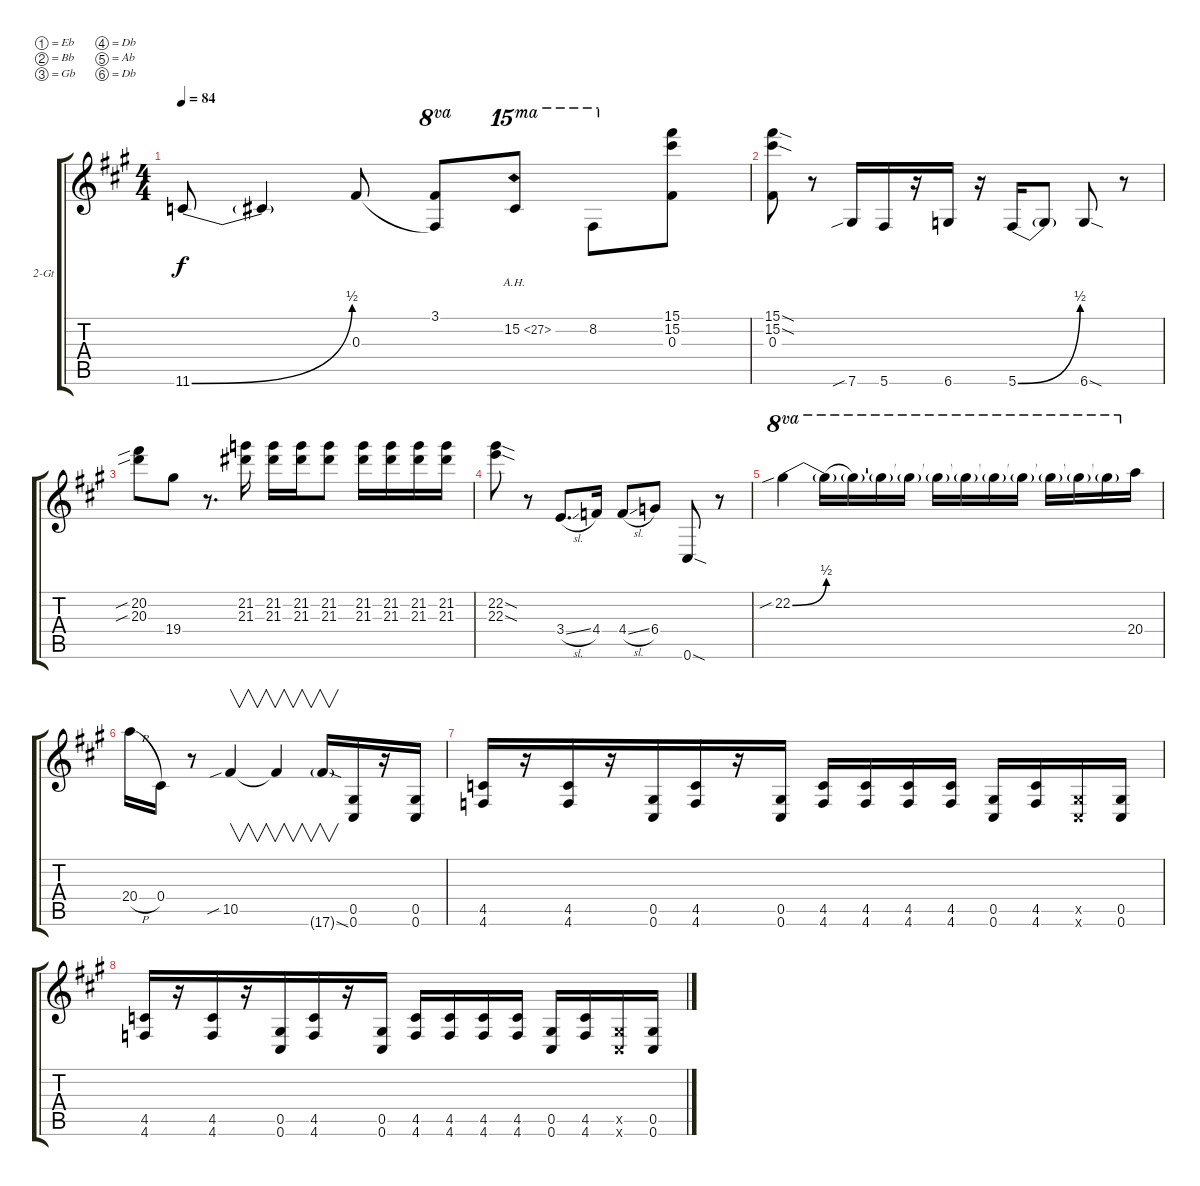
\defaultSystemsLayout 4
\bracketExtendMode groupsimilarinstruments
\firstSystemTrackNameOrientation horizontal
\otherSystemsTrackNameOrientation horizontal
\track ("Guitar2" "2-Gt") {instrument distortionguitar}
\staff {score tabs}
\tuning (Eb4 Bb3 Gb3 Db3 Ab2 Db2)
\ts (4 4)
\tempo 84
\clef g2
\scale
1.07062
\ks a
11.6{be (bend 0 0 15 2)}.8{dy f} 11.6{t}.4 0.3.8 (0.3{t} 3.1).8{ot 8va} 15.2{ah 12}.8{ot 15ma} 8.2.8{ot 15ma} (15.1 15.2 0.3).8 |
\scale
0.929382 (15.1{sod} 15.2{sod} 0.3).8 r.8 7.6{sib}.16 5.6.16 r.16 6.6.16 r.16 5.6{be (bend 0 0 15.6 2)}.16 5.6{t}.8 6.6{sod}.8 r.8 |
\scale
1.07062 (20.2{sib} 20.3{sib}).8 19.4.8 r.8{d} (21.2 21.3).16 (21.3 21.2).16 (21.3 21.2).16 (21.3 21.2).8 (21.3 21.2).16 (21.3 21.2).16 (21.2 21.3).16 (21.3 21.2).16 |
\scale
0.929382 (22.3{sod} 22.2{sod}).8 r.8 3.4{sl}.8{d} 4.4.16 4.4{sl}.8 6.4.8 0.6{sod}.8 r.8 |
\scale
1.07062 22.2{be (bend 0 0 15 2) sib}.4{ot 8va} 22.2{be (hold 0 0 60 0) t}.16{ot 8va} 22.2{t}.16{ot 8va} 22.2{t}.16{ot 8va} 22.2{t}.16{ot 8va} 22.2{t}.16{ot 8va} 22.2{t}.16{ot 8va} 22.2{t}.16{ot 8va} 22.2{t}.16{ot 8va} 22.2{t}.16{ot 8va} 22.2{t}.16{ot 8va} 22.2{t}.16{ot 8va} 20.4.16 |
\scale
0.929382 20.4{h}.16 0.4.16 r.8 10.5{sib}.4{v} 10.5{t}.4{v} 17.6{sod g}.16{v} (0.6 0.5).16 r.16 (0.6 0.5).16 |
\scale
1.07062 (4.6 4.5).16 r.16{beam merge} (4.6 4.5).16{beam merge} r.16{beam merge} (0.5 0.6).16{beam merge} (4.6 4.5).16{beam merge} r.16 (0.5 0.6).16 (4.6 4.5).16 (4.6 4.5).16 (4.6 4.5).16 (4.5 4.6).16 (0.5 0.6).16 (4.6 4.5).16 (0.6{x} 0.5{x}).16 (0.5 0.6).16 |
\scale
0.929382 (4.6 4.5).16 r.16{beam merge} (4.6 4.5).16{beam merge} r.16{beam merge} (0.5 0.6).16{beam merge} (4.6 4.5).16{beam merge} r.16 (0.5 0.6).16 (4.6 4.5).16 (4.6 4.5).16 (4.6 4.5).16 (4.5 4.6).16 (0.5 0.6).16 (4.6 4.5).16 (0.6{x} 0.5{x}).16 (0.5 0.6).16
